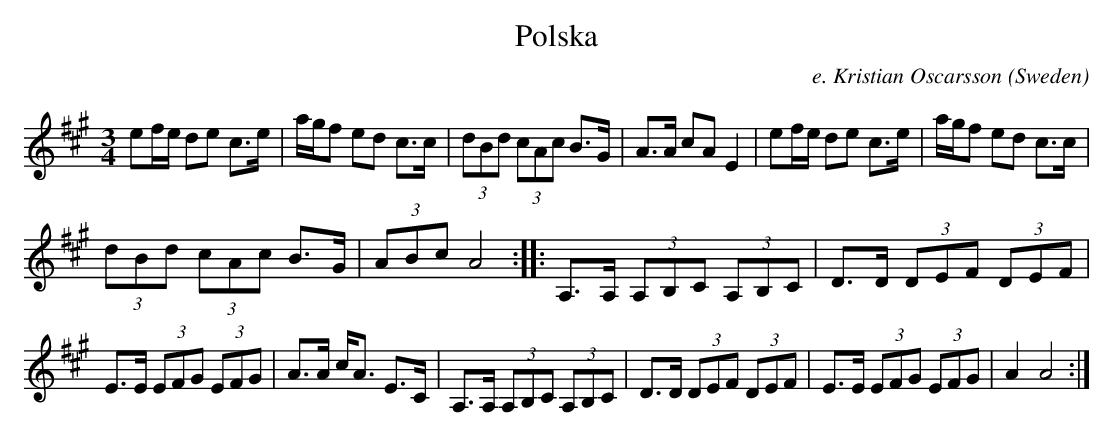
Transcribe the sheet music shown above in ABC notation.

X:1
T:Polska
O:Sweden
M:3/4
C:e. Kristian Oscarsson
K:A
ef/e/ de c>e|a/g/f ed c>c|\
(3dBd (3cAc B>G|A>A cA E2|\
ef/e/ de c>e| a/g/f ed c>c|
(3dBd (3cAc B>G|(3ABc A4::\
A,>A, (3A,B,C (3A,B,C|D>D (3DEF (3DEF|
E>E (3EFG (3EFG|A>A c<A E>C|\
A,>A, (3A,B,C (3A,B,C| D>D (3DEF (3DEF|\
E>E (3EFG (3EFG|A2A4:|
